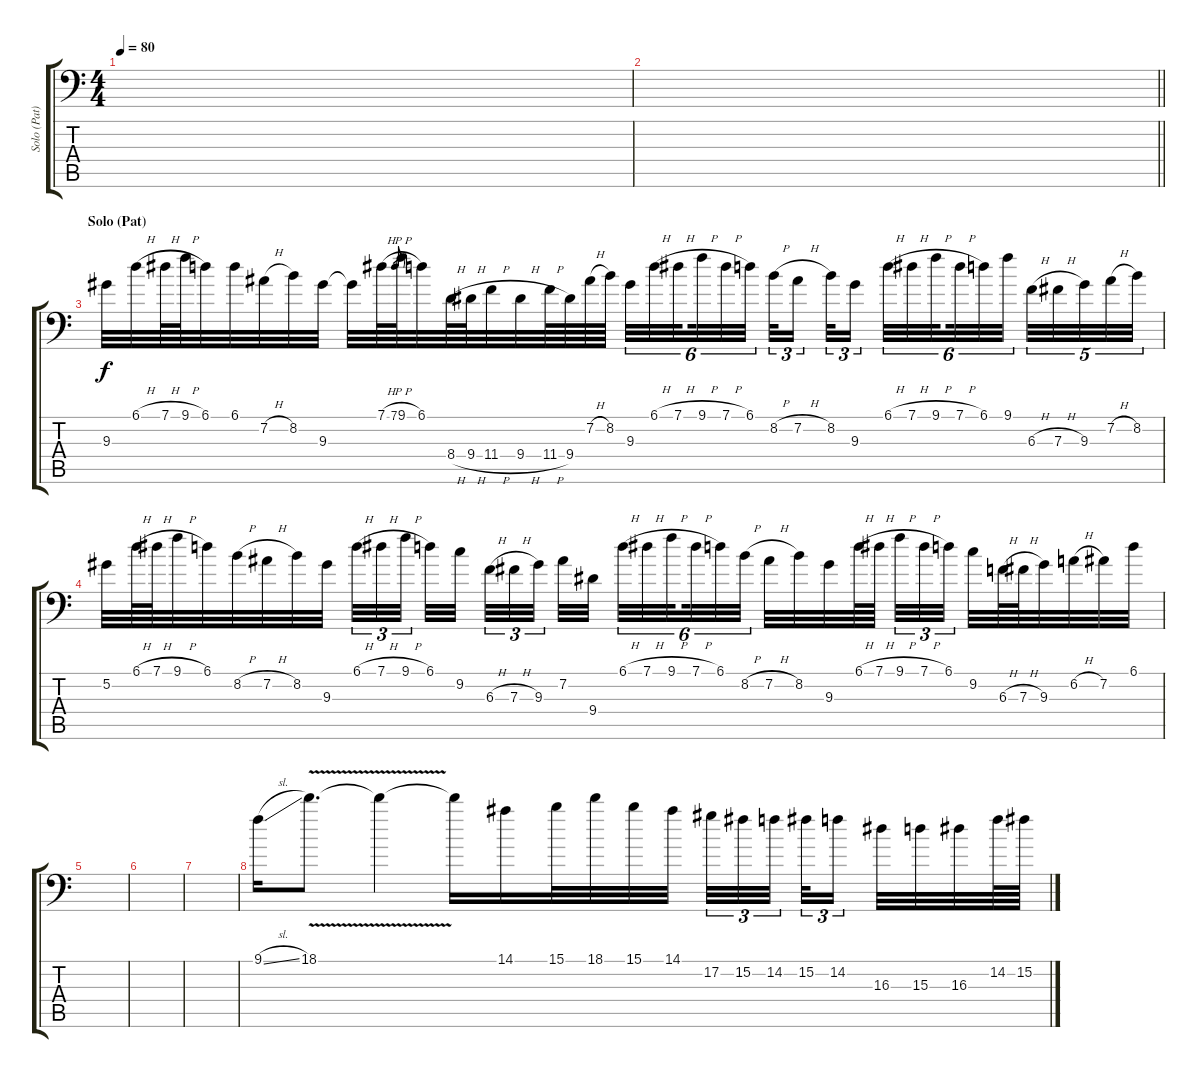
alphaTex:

\track ("Solo (Pat)" "Solo (Pat)") {instrument distortionguitar}
\staff {score tabs}
\tuning (Ab3 Eb3 B2 Gb2 Db2 Ab1) {hide}
\ts (4 4)
\tempo 80
\clef f4
\ks c
|
\barLineRight lightlight
|
\section ("" "Solo (Pat)")
9.3.32 6.1{h}.32 7.1{h}.64 9.1{h}.64 6.1.32 6.1.32 7.2{h}.32 8.2.32 9.3.32 9.3{t}.32 7.1{h}.64 9.1{h}.64 7.1{h}.8{gr} 6.1.32 8.4{h}.64 9.4{h}.64 11.4{h}.32 9.4{h}.32 11.4{h}.64 9.4.64 7.2{h}.64 8.2.64 9.3.32{tu (6 4)} 6.1{h}.32{tu (6 4)} 7.1{h}.32{tu (6 4) beam splitsecondary} 9.1{h}.32{tu (6 4)} 7.1{h}.32{tu (6 4)} 6.1.32{tu (6 4) beam splitsecondary} 8.2{h}.32{tu (3 2)} 7.2{h}.16{tu (3 2) beam splitsecondary} 8.2.32{tu (3 2)} 9.3.16{tu (3 2)} 6.1{h}.32{tu (6 4)} 7.1{h}.32{tu (6 4)} 9.1{h}.32{tu (6 4) beam splitsecondary} 7.1{h}.32{tu (6 4)} 6.1.32{tu (6 4)} 9.1.32{tu (6 4) beam splitsecondary} 6.3{h}.32{tu (5 4)} 7.3{h}.32{tu (5 4)} 9.3.32{tu (5 4)} 7.2{h}.32{tu (5 4)} 8.2.32{tu (5 4)} |
5.2.32 6.1{h}.64 7.1{h}.64 9.1{h}.32 6.1.32 8.2{h}.32 7.2{h}.32 8.2.32 9.3.32 6.1{h}.32{tu (3 2)} 7.1{h}.32{tu (3 2)} 9.1{h}.32{tu (3 2) beam splitsecondary} 6.1.32 9.2.32{beam splitsecondary} 6.3{h}.32{tu (3 2)} 7.3{h}.32{tu (3 2)} 9.3.32{tu (3 2) beam splitsecondary} 7.2.32 9.4.32 6.1{h}.32{tu (6 4)} 7.1{h}.32{tu (6 4)} 9.1{h}.32{tu (6 4) beam splitsecondary} 7.1{h}.32{tu (6 4)} 6.1.32{tu (6 4)} 8.2{h}.32{tu (6 4) beam splitsecondary} 7.2{h}.32 8.2.32 9.3.32 6.1{h}.64 7.1{h}.64 9.1{h}.32{tu (3 2)} 7.1{h}.32{tu (3 2)} 6.1.32{tu (3 2) beam splitsecondary} 9.2.32 6.3{h}.64 7.3{h}.64 9.3.32 6.2{h}.32 7.2.32 6.1.32 |
|
|
|
9.1{sl}.16 18.1{v}.8{d} 18.1{t}.4 18.1{t}.16 14.1.16 15.1.32 18.1.32 15.1.32 14.1.32 17.2.32{tu (3 2)} 15.2.32{tu (3 2)} 14.2.32{tu (3 2) beam splitsecondary} 15.2.32{tu (3 2)} 14.2.16{tu (3 2) beam splitsecondary} 16.3.32 15.3.32 16.3.32 14.2.64 15.2.64
